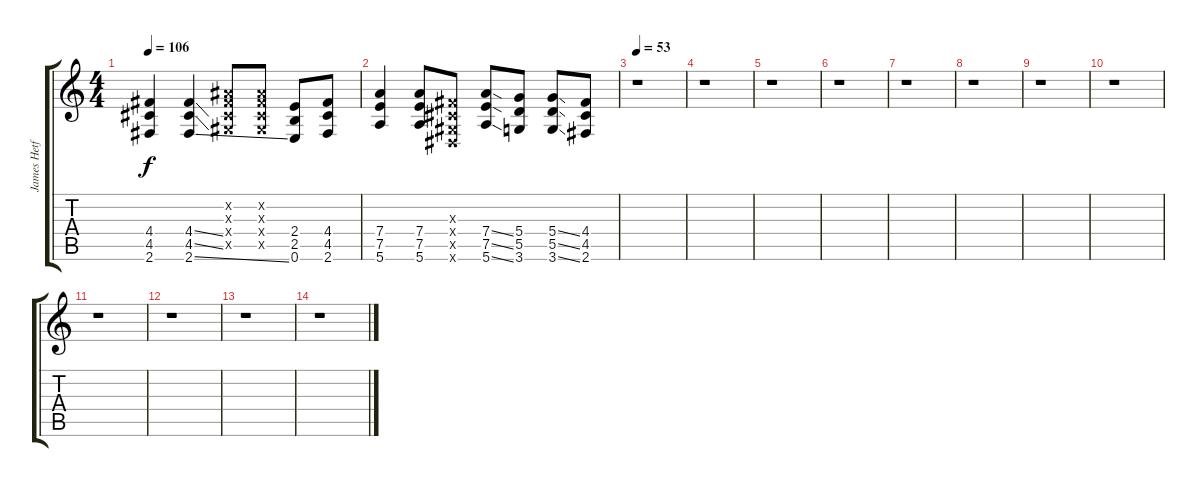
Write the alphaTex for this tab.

\track ("James Hetfield Rythm" "James Hetf") {instrument distortionguitar}
\staff {score tabs}
\tuning (E4 B3 G3 D3 A2 E2) {hide}
\ts (4 4)
\tempo 106
\clef g2
\ks c
(4.4 4.5 2.6).4{dy f} (4.4{ss} 4.5{ss} 2.6{ss}).4 (-1.2{x} -1.3{x} -1.4{x} -1.5{x}).8 (-1.2{x} -1.3{x} -1.4{x} -1.5{x}).8 (2.4 2.5 0.6).8 (4.4 4.5 2.6).8 |
(7.4 7.5 5.6).4 (7.4 7.5 5.6).8 (-1.3{x} -1.4{x} -1.5{x} -1.6{x}).8 (7.4{ss} 7.5{ss} 5.6{ss}).8 (5.4 5.5 3.6).8 (5.4{ss} 5.5{ss} 3.6{ss}).8 (4.4 4.5 2.6).8 |
\tempo 53
r.1 |
r.1 |
r.1 |
r.1 |
r.1 |
r.1 |
r.1 |
r.1 |
r.1 |
r.1 |
r.1 |
r.1
